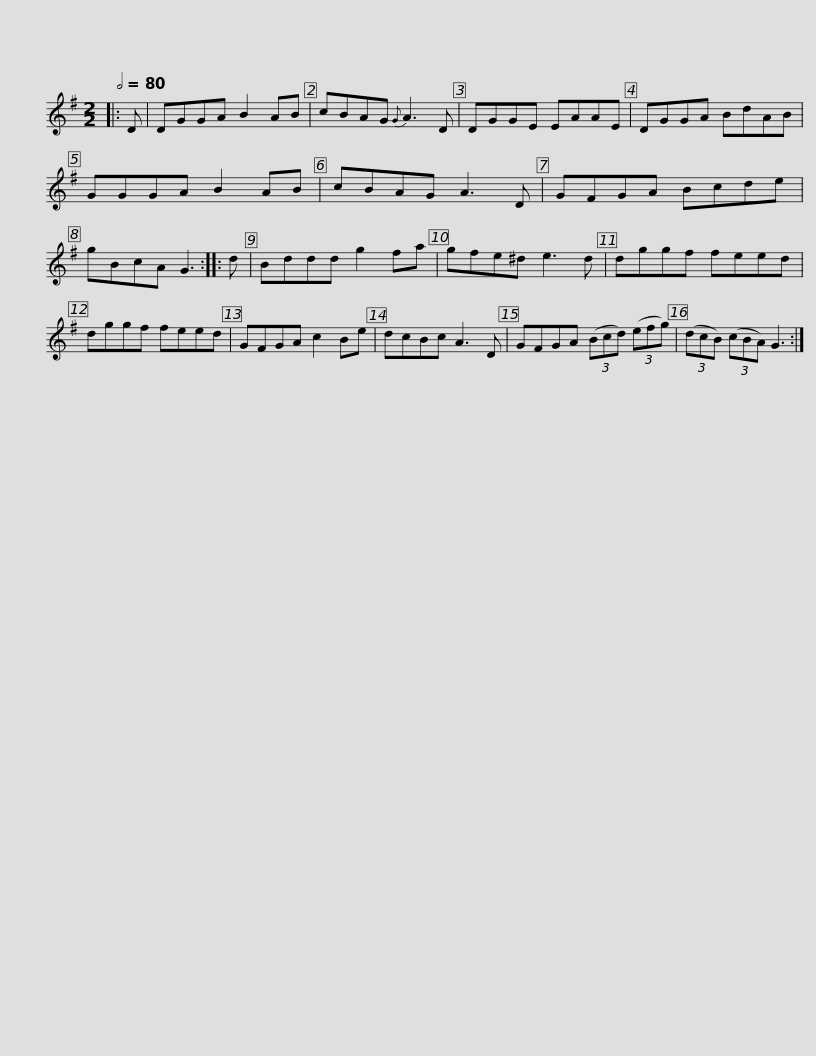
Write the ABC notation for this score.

X:1
L:1/8
Q:1/2=80
M:2/2
I:linebreak $
K:G
V:1 treble
V:1
|: D | DGGA B2 AB | cBAG{G} A3 D | DGGE EAAE | DGGA BdAB | %5
 GGGA B2 AB |$ cBAG A3 D | GFGA Bcde | gBcA G3 :: d | %10
 Bddd g2 fa | gfe^d e3 d | dggf feed |$ dggf feed | GFGA c2 Be | %15
 dcBc A3 D | GFGA (3(Bcd) (3(efg) | (3(dcB) (3(cBA) G3 :| %18
